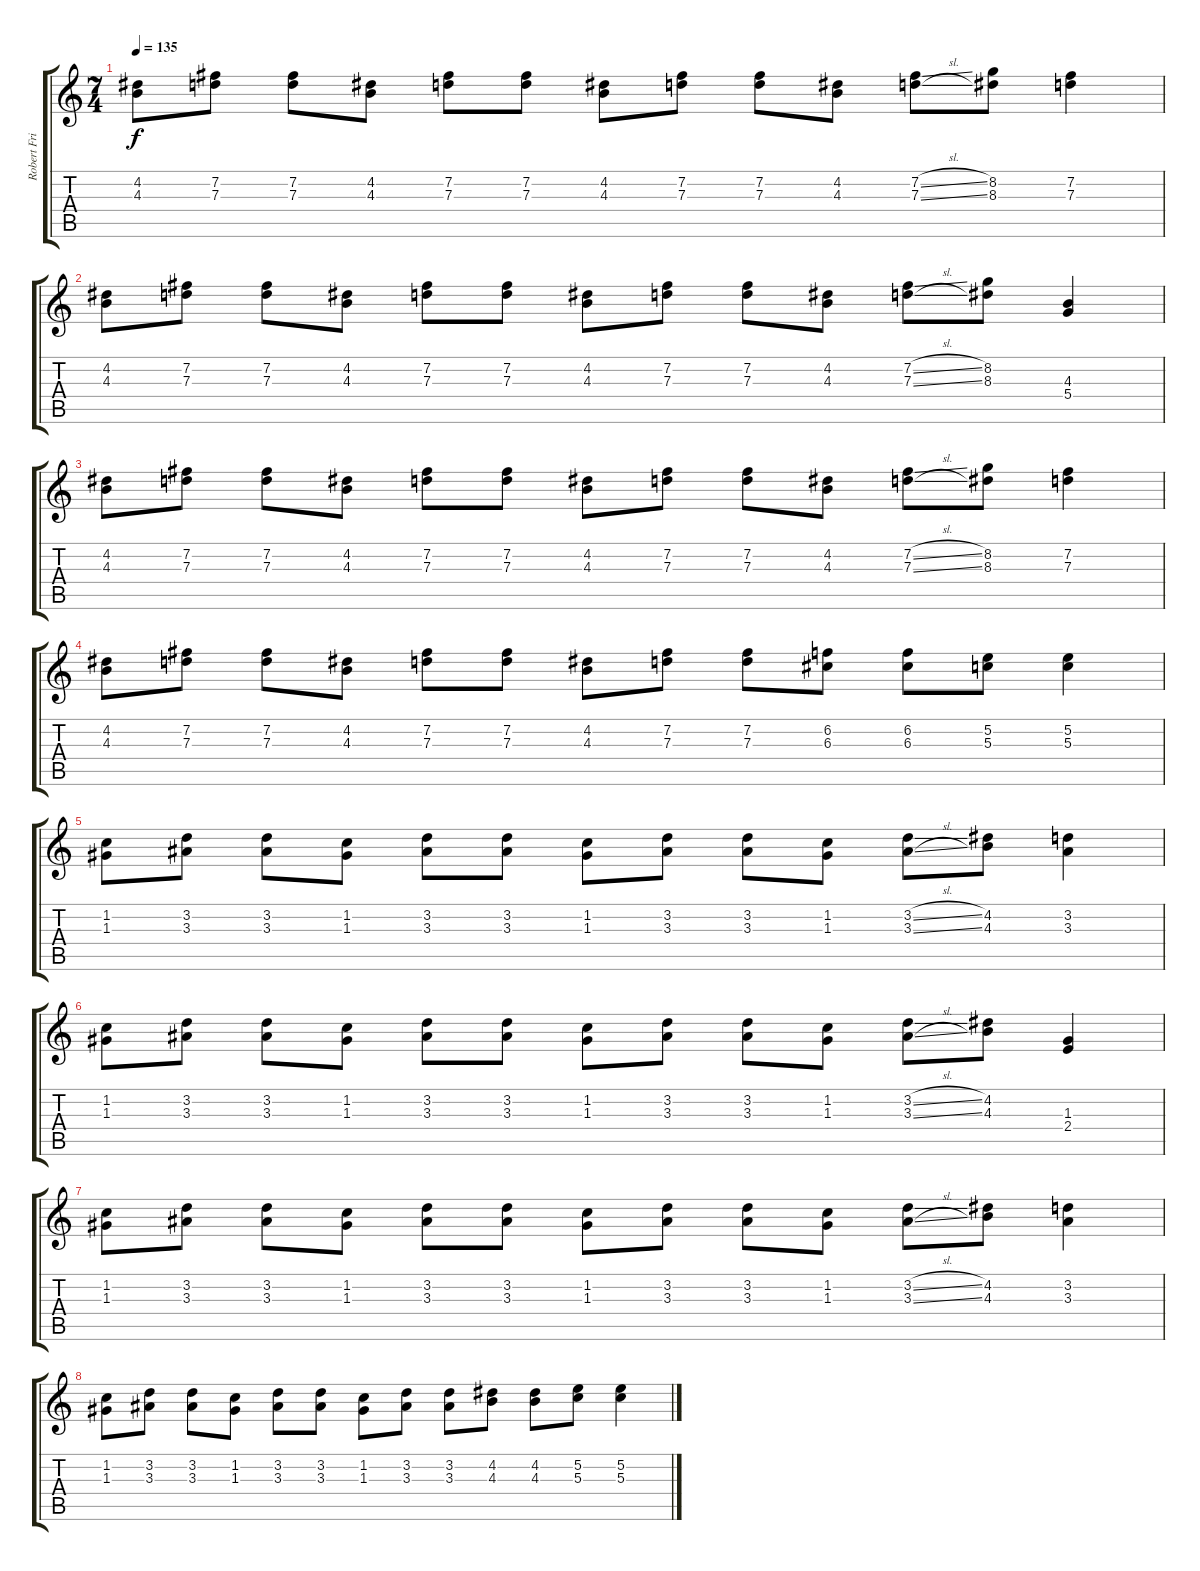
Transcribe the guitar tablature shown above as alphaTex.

\track ("Robert Fripp" "Robert Fri") {instrument distortionguitar}
\staff {score tabs}
\tuning (E4 B3 G3 D3 A2 E2) {hide}
\ts (7 4)
\tempo 135
\clef g2
\ks c
(4.2 4.3).8{dy f} (7.2 7.3).8 (7.2 7.3).8 (4.2 4.3).8 (7.2 7.3).8 (7.2 7.3).8 (4.2 4.3).8 (7.2 7.3).8 (7.2 7.3).8 (4.2 4.3).8 (7.2{sl} 7.3{sl}).8 (8.2 8.3).8 (7.2 7.3).4 |
(4.2 4.3).8 (7.2 7.3).8 (7.2 7.3).8 (4.2 4.3).8 (7.2 7.3).8 (7.2 7.3).8 (4.2 4.3).8 (7.2 7.3).8 (7.2 7.3).8 (4.2 4.3).8 (7.2{sl} 7.3{sl}).8 (8.2 8.3).8 (4.3 5.4).4 |
(4.2 4.3).8 (7.2 7.3).8 (7.2 7.3).8 (4.2 4.3).8 (7.2 7.3).8 (7.2 7.3).8 (4.2 4.3).8 (7.2 7.3).8 (7.2 7.3).8 (4.2 4.3).8 (7.2{sl} 7.3{sl}).8 (8.2 8.3).8 (7.2 7.3).4 |
(4.2 4.3).8 (7.2 7.3).8 (7.2 7.3).8 (4.2 4.3).8 (7.2 7.3).8 (7.2 7.3).8 (4.2 4.3).8 (7.2 7.3).8 (7.2 7.3).8 (6.2 6.3).8 (6.2 6.3).8 (5.2 5.3).8 (5.2 5.3).4 |
(1.2 1.3).8 (3.2 3.3).8 (3.2 3.3).8 (1.2 1.3).8 (3.2 3.3).8 (3.2 3.3).8 (1.2 1.3).8 (3.2 3.3).8 (3.2 3.3).8 (1.2 1.3).8 (3.2{sl} 3.3{sl}).8 (4.2 4.3).8 (3.2 3.3).4 |
(1.2 1.3).8 (3.2 3.3).8 (3.2 3.3).8 (1.2 1.3).8 (3.2 3.3).8 (3.2 3.3).8 (1.2 1.3).8 (3.2 3.3).8 (3.2 3.3).8 (1.2 1.3).8 (3.2{sl} 3.3{sl}).8 (4.2 4.3).8 (1.3 2.4).4 |
(1.2 1.3).8 (3.2 3.3).8 (3.2 3.3).8 (1.2 1.3).8 (3.2 3.3).8 (3.2 3.3).8 (1.2 1.3).8 (3.2 3.3).8 (3.2 3.3).8 (1.2 1.3).8 (3.2{sl} 3.3{sl}).8 (4.2 4.3).8 (3.2 3.3).4 |
(1.2 1.3).8 (3.2 3.3).8 (3.2 3.3).8 (1.2 1.3).8 (3.2 3.3).8 (3.2 3.3).8 (1.2 1.3).8 (3.2 3.3).8 (3.2 3.3).8 (4.2 4.3).8 (4.2 4.3).8 (5.2 5.3).8 (5.2 5.3).4
